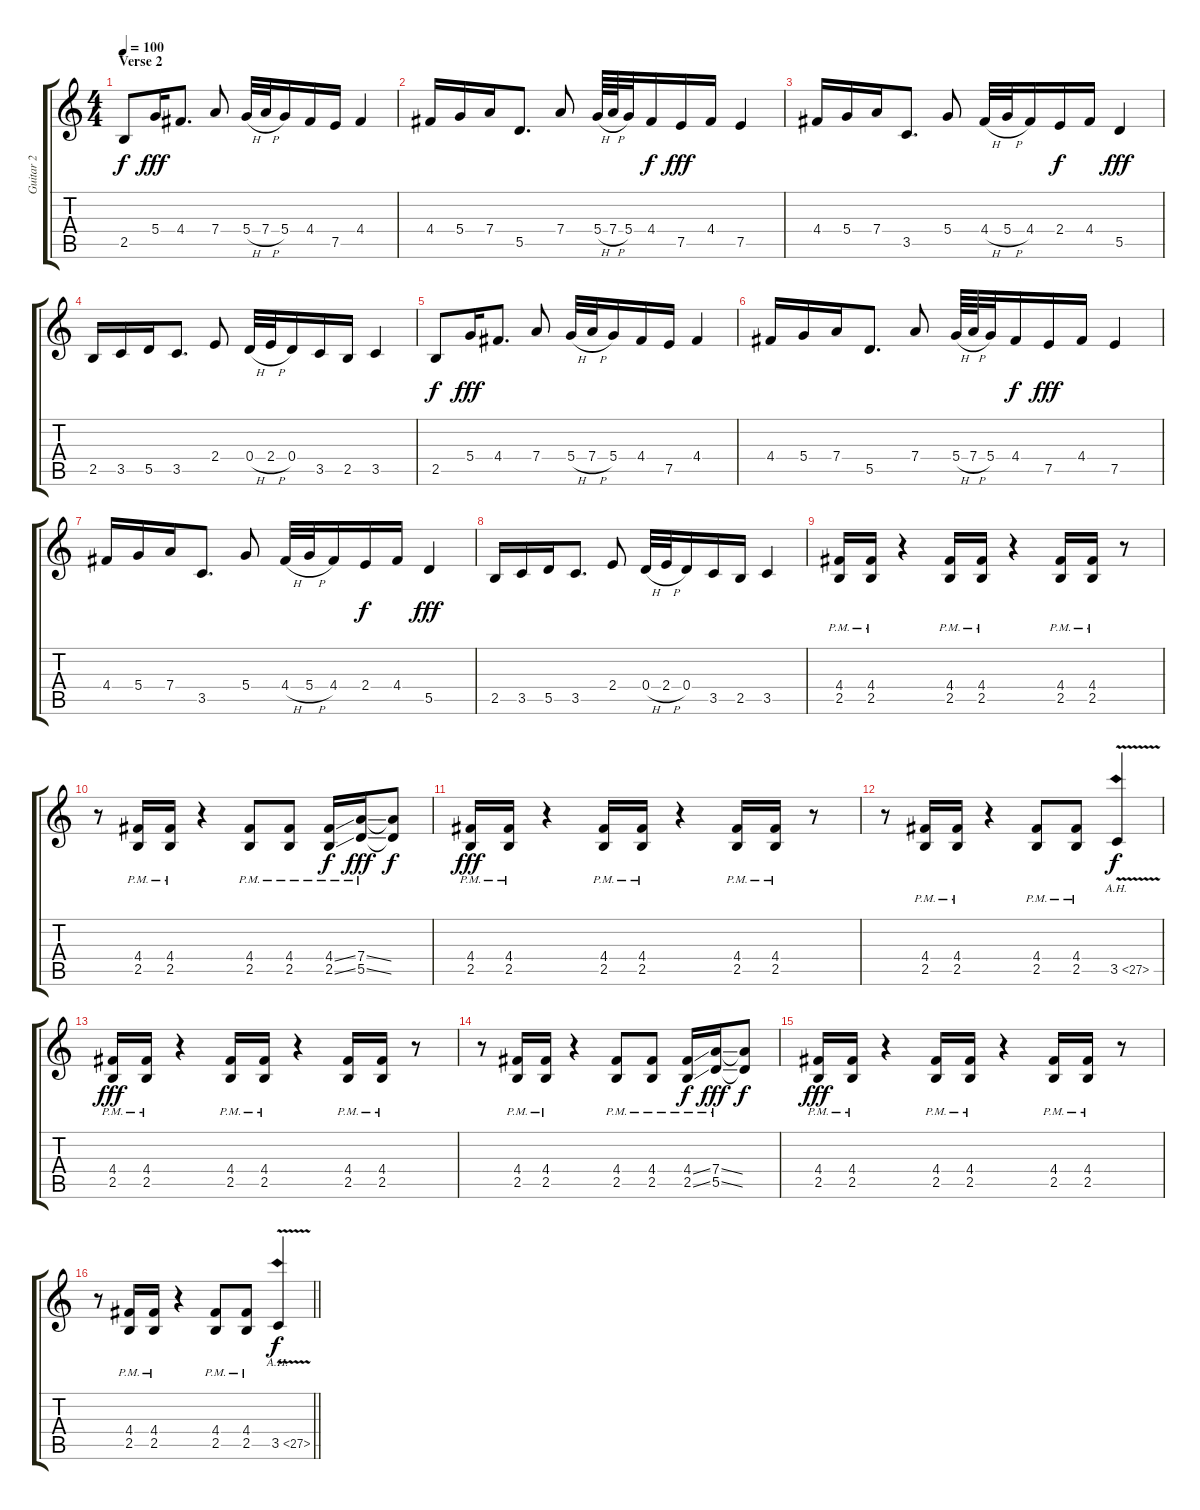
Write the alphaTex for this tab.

\track ("Guitar 2" "Guitar 2") {instrument distortionguitar}
\staff {score tabs}
\tuning (E4 B3 G3 D3 A2 E2) {hide}
\ts (4 4)
\section ("" "Verse 2")
\tempo 100
\clef g2
\ks c
2.5.8{dy f} 5.4.16{dy fff} 4.4.8{d} 7.4.8 5.4{h}.32 7.4{h}.32 5.4.16 4.4.16 7.5.16 4.4.4 |
4.4.16 5.4.16 7.4.16 5.5.8{d} 7.4.8 5.4{h}.64 7.4{h}.64 5.4.32 4.4.16{dy f} 7.5.16{dy fff} 4.4.16 7.5.4 |
4.4.16 5.4.16 7.4.16 3.5.8{d} 5.4.8 4.4{h}.32 5.4{h}.32 4.4.16 2.4.16{dy f} 4.4.16 5.5.4{dy fff} |
2.5.16 3.5.16 5.5.16 3.5.8{d} 2.4.8 0.4{h}.32 2.4{h}.32 0.4.16 3.5.16 2.5.16 3.5.4 |
2.5.8{dy f} 5.4.16{dy fff} 4.4.8{d} 7.4.8 5.4{h}.32 7.4{h}.32 5.4.16 4.4.16 7.5.16 4.4.4 |
4.4.16 5.4.16 7.4.16 5.5.8{d} 7.4.8 5.4{h}.64 7.4{h}.64 5.4.32 4.4.16{dy f} 7.5.16{dy fff} 4.4.16 7.5.4 |
4.4.16 5.4.16 7.4.16 3.5.8{d} 5.4.8 4.4{h}.32 5.4{h}.32 4.4.16 2.4.16{dy f} 4.4.16 5.5.4{dy fff} |
2.5.16 3.5.16 5.5.16 3.5.8{d} 2.4.8 0.4{h}.32 2.4{h}.32 0.4.16 3.5.16 2.5.16 3.5.4 |
(4.4{pm} 2.5{pm}).16 (4.4{pm} 2.5{pm}).16 r.4 (4.4{pm} 2.5{pm}).16 (4.4{pm} 2.5{pm}).16 r.4 (4.4{pm} 2.5{pm}).16 (4.4{pm} 2.5{pm}).16 r.8 |
r.8 (4.4{pm} 2.5{pm}).16 (4.4{pm} 2.5{pm}).16 r.4 (4.4{pm} 2.5{pm}).8 (4.4{pm} 2.5{pm}).8 (4.4{ss pm} 2.5{ss pm}).16{dy f} (7.4{ss pm} 5.5{ss pm}).16{dy fff} (7.4{t} 5.5{t}).8{dy f} |
(4.4{pm} 2.5{pm}).16{dy fff} (4.4{pm} 2.5{pm}).16 r.4 (4.4{pm} 2.5{pm}).16 (4.4{pm} 2.5{pm}).16 r.4 (4.4{pm} 2.5{pm}).16 (4.4{pm} 2.5{pm}).16 r.8 |
r.8 (4.4{pm} 2.5{pm}).16 (4.4{pm} 2.5{pm}).16 r.4 (4.4{pm} 2.5{pm}).8 (4.4{pm} 2.5{pm}).8 3.5{ah 24 v}.4{dy f} |
(4.4{pm} 2.5{pm}).16{dy fff} (4.4{pm} 2.5{pm}).16 r.4 (4.4{pm} 2.5{pm}).16 (4.4{pm} 2.5{pm}).16 r.4 (4.4{pm} 2.5{pm}).16 (4.4{pm} 2.5{pm}).16 r.8 |
r.8 (4.4{pm} 2.5{pm}).16 (4.4{pm} 2.5{pm}).16 r.4 (4.4{pm} 2.5{pm}).8 (4.4{pm} 2.5{pm}).8 (4.4{ss pm} 2.5{ss pm}).16{dy f} (7.4{ss pm} 5.5{ss pm}).16{dy fff} (7.4{t} 5.5{t}).8{dy f} |
(4.4{pm} 2.5{pm}).16{dy fff} (4.4{pm} 2.5{pm}).16 r.4 (4.4{pm} 2.5{pm}).16 (4.4{pm} 2.5{pm}).16 r.4 (4.4{pm} 2.5{pm}).16 (4.4{pm} 2.5{pm}).16 r.8 |
\barLineRight lightlight
r.8 (4.4{pm} 2.5{pm}).16 (4.4{pm} 2.5{pm}).16 r.4 (4.4{pm} 2.5{pm}).8 (4.4{pm} 2.5{pm}).8 3.5{ah 24 v}.4{dy f}
